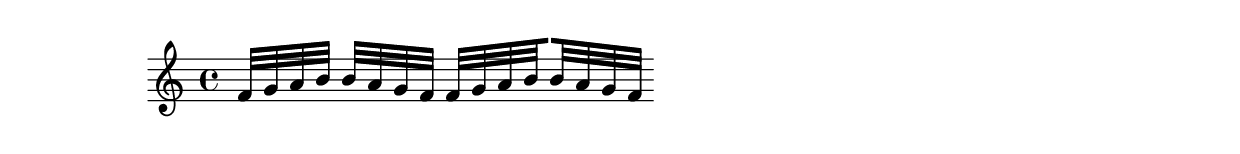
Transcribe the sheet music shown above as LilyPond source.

%% http://lsr.di.unimi.it/LSR/Item?id=98
%% see also http://www.lilypond.org/doc/v2.18/Documentation/notation/beams

\new Voice
\relative c' {
  \set Timing.beamExceptions =
  #'(                         
     (end .                   
      (                       
       ((1 . 32) . (4 4 4 4 4 4 4 4))   
      ))) 
  f32 g a b b a g f

  f32 g a
  \set stemRightBeamCount = #1 b
  \set stemLeftBeamCount = #1 b
  a g f
}